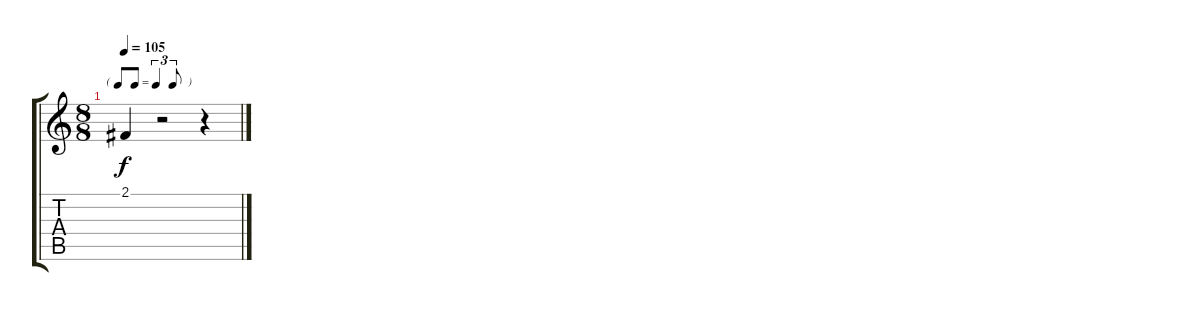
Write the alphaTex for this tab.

\track "" {instrument sitar}
\staff {score tabs}
\tuning (E4 B3 G3 D3 A2 E2) {hide}
\ts (8 8)
\tf triplet8th
\tempo 105
\clef g2
\ks c
2.1{t}.4{dy f} r.2 r.4
